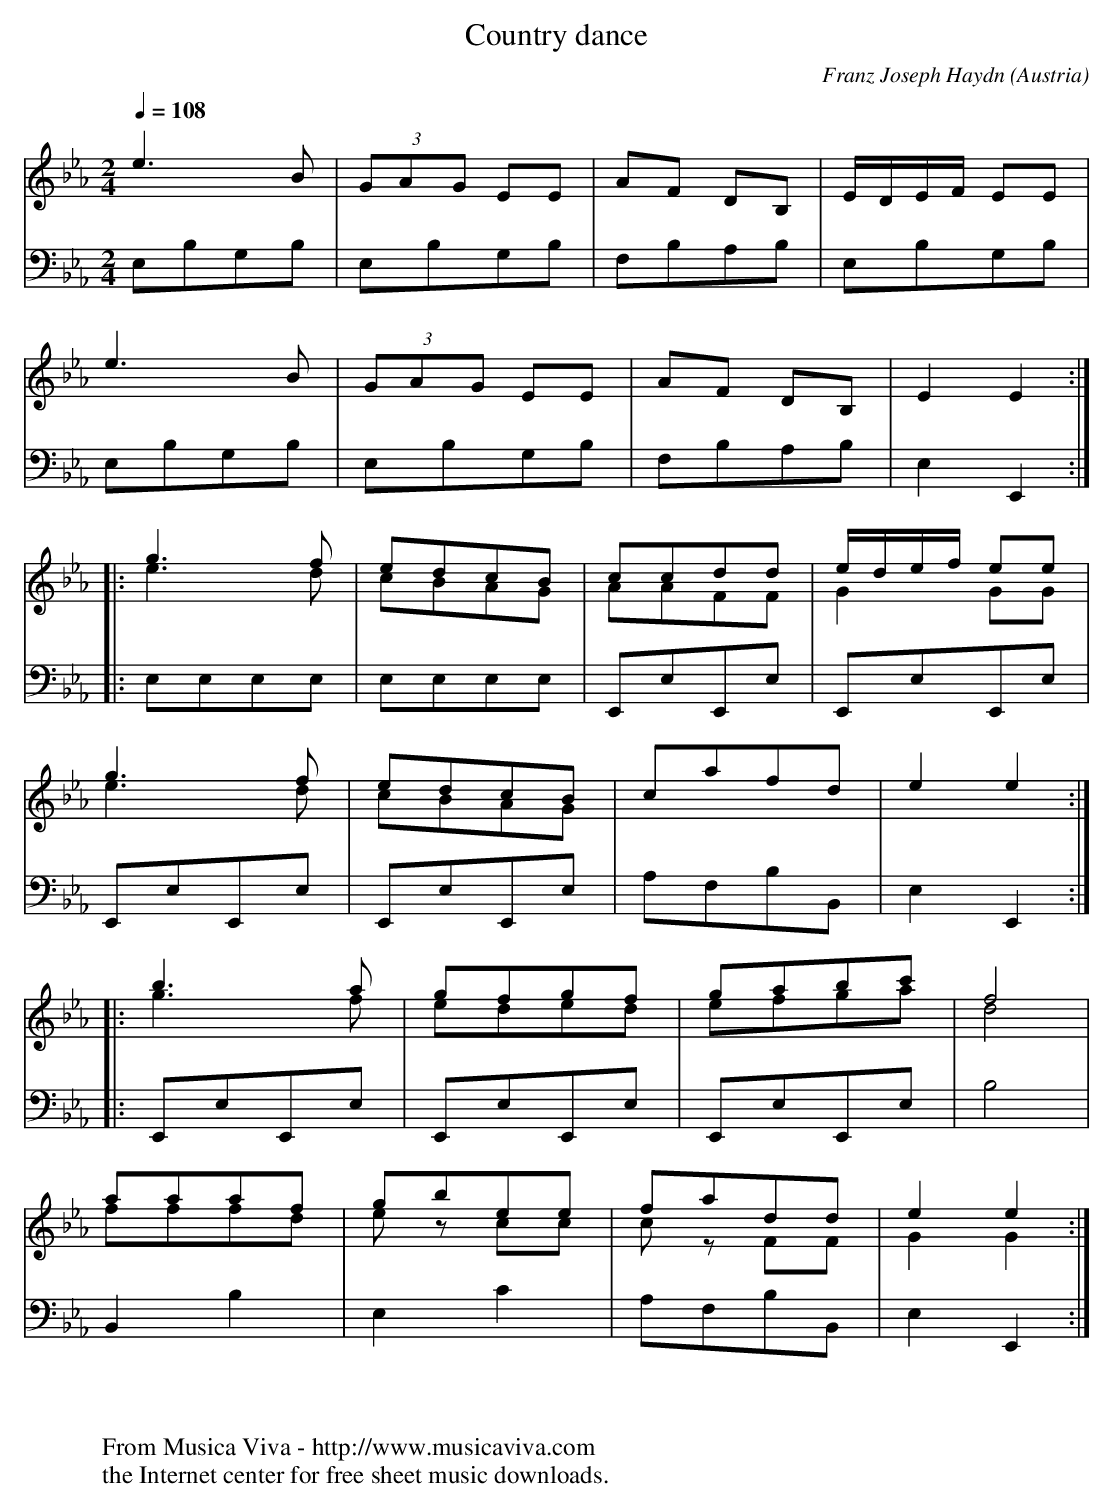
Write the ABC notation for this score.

X:1
T:Country dance
C:Franz Joseph Haydn
O:Austria
V:1 Program 1 0 up %Piano
V:2 Program 1 0 merge down %Piano
V:3 Program 1 0 bass %Piano
M:2/4
L:1/8
Q:1/4=108
K:Eb
V:1
e3B|(3GAG EE|AF DB,|E/D/E/F/ EE|
V:2
x4|x4|x4|x4|
V:3
E,B,G,B,|E,B,G,B,|F,B,A,B,|E,B,G,B,|
V:1
e3B|(3GAG EE|AF DB,|E2E2:|
V:2
x4|x4|x4|x4:|
V:3
E,B,G,B,|E,B,G,B,|F,B,A,B,|E,2E,,2:|
V:1
|:g3f|edcB|ccdd|e/d/e/f/ ee|
V:2
|:e3d|cBAG|AAFF|G2GG|
V:3
|:E,E,E,E,|E,E,E,E,|E,,E,E,,E,|E,,E,E,,E,|
V:1
g3f|edcB|cafd|e2e2:|
V:2
e3d|cBAG|x4|x4:|
V:3
E,,E,E,,E,|E,,E,E,,E,|A,F,B,B,,|E,2E,,2:|
V:1
|:b3a|gfgf|gabc'|f4|
V:2
|:g3f|eded|efga|d4|
V:3
|:E,,E,E,,E,|E,,E,E,,E,|E,,E,E,,E,|B,4|
V:1
aaaf|gbee|fadd|e2e2:|
V:2
fffd|e z cc|c z FF|G2G2:|
V:3
B,,2B,2|E,2C2|A,F,B,B,,|E,2E,,2:|
W:
W:
W:  From Musica Viva - http://www.musicaviva.com
W:  the Internet center for free sheet music downloads.
